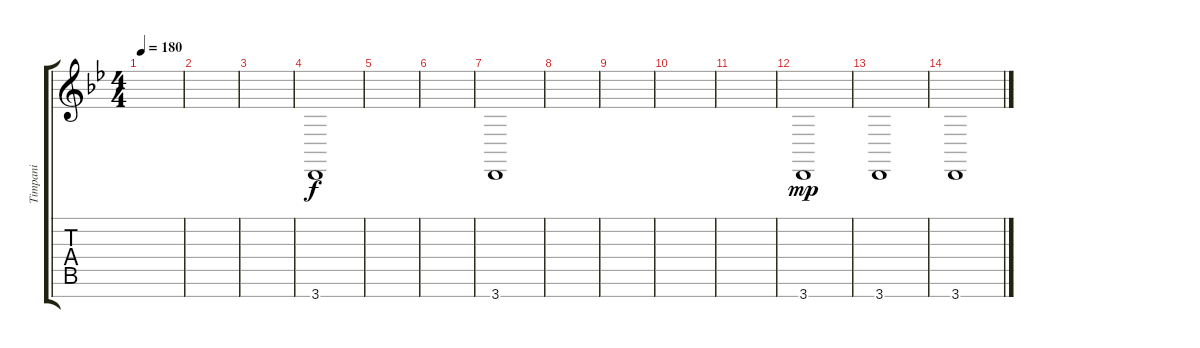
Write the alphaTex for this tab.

\track ("Timpani" "Timpani") {instrument timpani}
\staff {score tabs}
\tuning (E4 B3 G3 D3 A2 E2 B1) {hide}
\ts (4 4)
\tempo 180
\clef g2
\ks bb
|
|
|
3.7.1 |
|
|
3.7.1 |
|
|
|
|
3.7.1{dy mp} |
3.7.1 |
3.7.1
